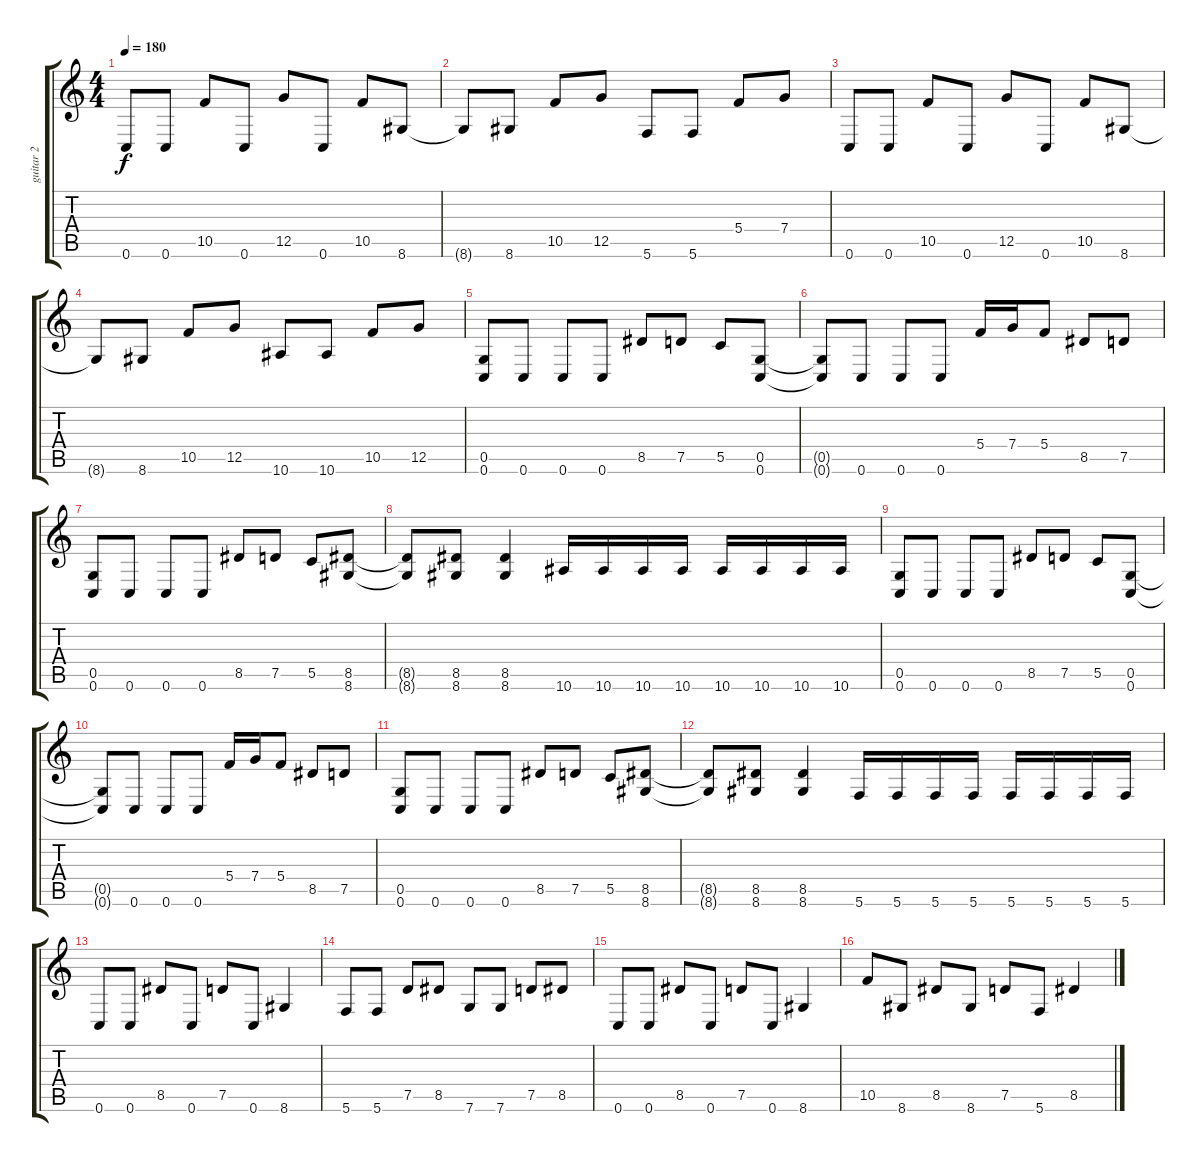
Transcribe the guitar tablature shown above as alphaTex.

\track ("guitar 2" "guitar 2") {instrument overdrivenguitar}
\staff {score tabs}
\tuning (D4 A3 F3 C3 G2 C2) {hide}
\ts (4 4)
\tempo 180
\clef g2
\ks c
0.6.8{dy f} 0.6.8 10.5.8 0.6.8 12.5.8 0.6.8 10.5.8 8.6.8 |
8.6{t}.8 8.6.8 10.5.8 12.5.8 5.6.8 5.6.8 5.4.8 7.4.8 |
0.6.8 0.6.8 10.5.8 0.6.8 12.5.8 0.6.8 10.5.8 8.6.8 |
8.6{t}.8 8.6.8 10.5.8 12.5.8 10.6.8 10.6.8 10.5.8 12.5.8 |
(0.5 0.6).8 0.6.8 0.6.8 0.6.8 8.5.8 7.5.8 5.5.8 (0.5 0.6).8 |
(0.5{t} 0.6{t}).8 0.6.8 0.6.8 0.6.8 5.4.16 7.4.16 5.4.8 8.5.8 7.5.8 |
(0.5 0.6).8 0.6.8 0.6.8 0.6.8 8.5.8 7.5.8 5.5.8 (8.5 8.6).8 |
(8.5{t} 8.6{t}).8 (8.5 8.6).8 (8.5 8.6).4 10.6.16 10.6.16 10.6.16 10.6.16 10.6.16 10.6.16 10.6.16 10.6.16 |
(0.5 0.6).8 0.6.8 0.6.8 0.6.8 8.5.8 7.5.8 5.5.8 (0.5 0.6).8 |
(0.5{t} 0.6{t}).8 0.6.8 0.6.8 0.6.8 5.4.16 7.4.16 5.4.8 8.5.8 7.5.8 |
(0.5 0.6).8 0.6.8 0.6.8 0.6.8 8.5.8 7.5.8 5.5.8 (8.5 8.6).8 |
(8.5{t} 8.6{t}).8 (8.5 8.6).8 (8.5 8.6).4 5.6.16 5.6.16 5.6.16 5.6.16 5.6.16 5.6.16 5.6.16 5.6.16 |
0.6.8 0.6.8 8.5.8 0.6.8 7.5.8 0.6.8 8.6.4 |
5.6.8 5.6.8 7.5.8 8.5.8 7.6.8 7.6.8 7.5.8 8.5.8 |
0.6.8 0.6.8 8.5.8 0.6.8 7.5.8 0.6.8 8.6.4 |
10.5.8 8.6.8 8.5.8 8.6.8 7.5.8 5.6.8 8.5.4
